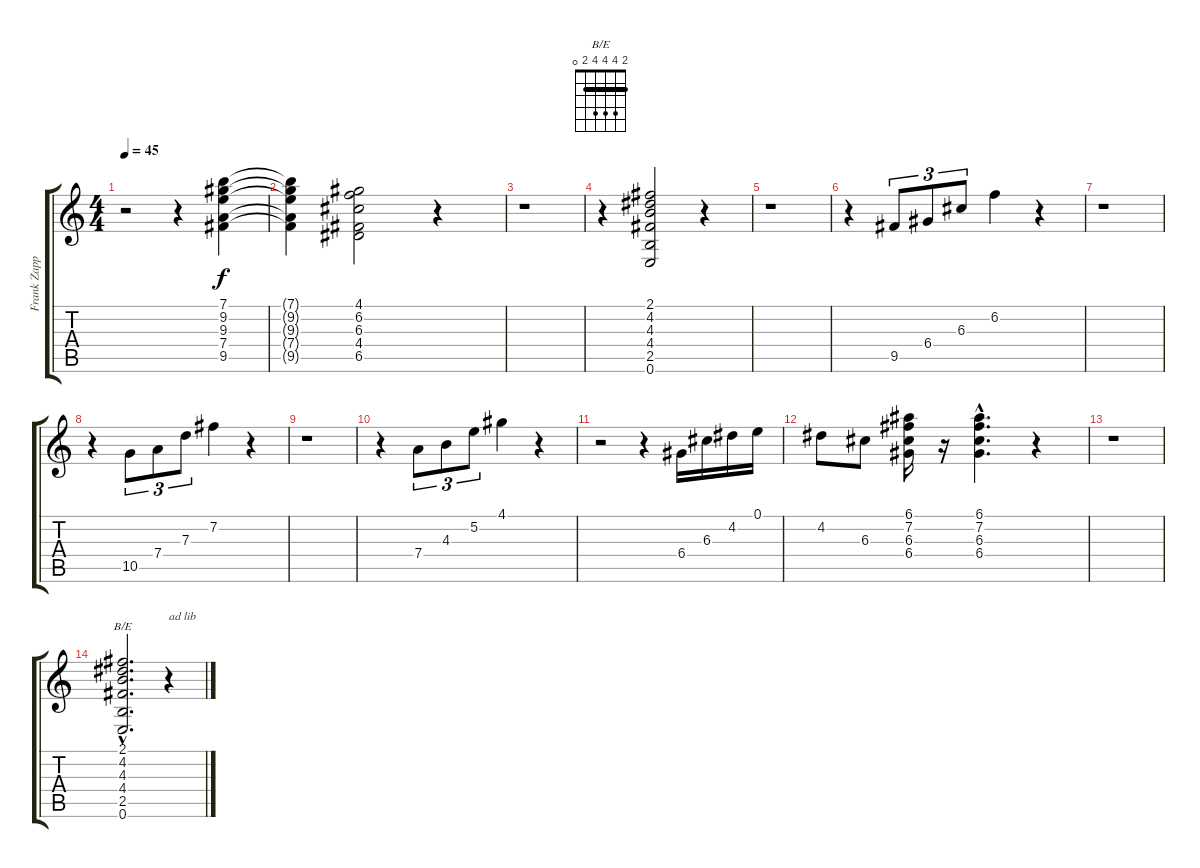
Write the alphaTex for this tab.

\track ("Frank Zappa" "Frank Zapp") {instrument electricguitarclean}
\staff {score tabs}
\tuning (E4 B3 G3 D3 A2 E2) {hide}
\chord ("B/E" 2 4 4 4 2 0) {barre 2}
\ts (4 4)
\tempo 45
\clef g2
\ks c
r.2{dy f} r.4 (7.1 9.2 9.3 7.4 9.5).4 |
(7.1{t} 9.2{t} 9.3{t} 7.4{t} 9.5{t}).4 (4.1 6.2 6.3 4.4 6.5).2 r.4 |
r.1 |
r.4 (2.1 4.2 4.3 4.4 2.5 0.6).2 r.4 |
r.1 |
r.4 9.5.8{tu (3 2)} 6.4.8{tu (3 2)} 6.3.8{tu (3 2)} 6.2.4 r.4 |
r.1 |
r.4 10.5.8{tu (3 2)} 7.4.8{tu (3 2)} 7.3.8{tu (3 2)} 7.2.4 r.4 |
r.1 |
r.4 7.4.8{tu (3 2)} 4.3.8{tu (3 2)} 5.2.8{tu (3 2)} 4.1.4 r.4 |
r.2 r.4 6.4.16 6.3.16 4.2.16 0.1.16 |
4.2.8 6.3.8 (6.1 7.2 6.3 6.4).16 r.16 (6.1{hac} 7.2{hac} 6.3{hac} 6.4{hac}).4{d} r.4 |
r.1 |
(2.1{hac} 4.2{hac} 4.3{hac} 4.4{hac} 2.5{hac} 0.6{hac}).2{d ch "B/E"} r.4{txt "ad lib"}
